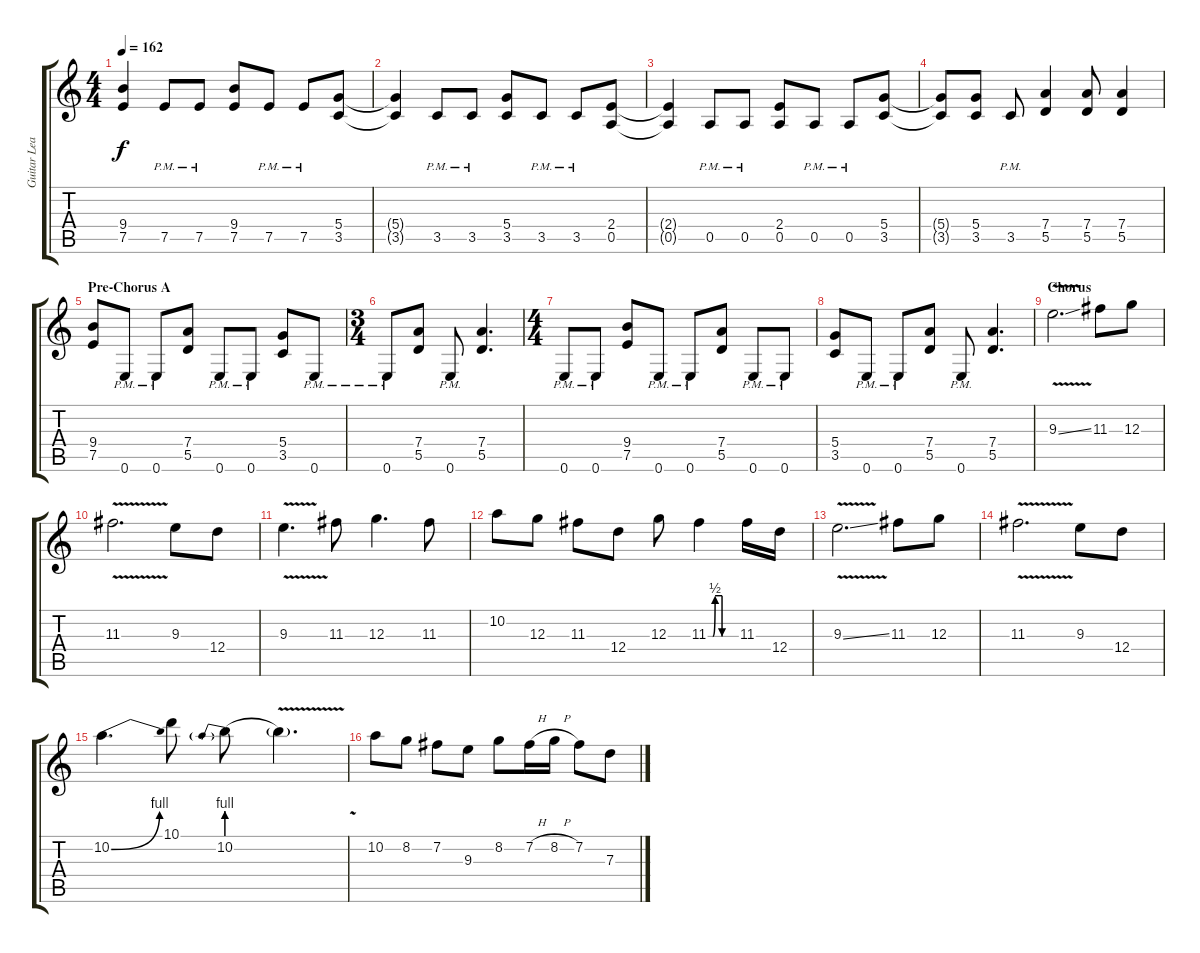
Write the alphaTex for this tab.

\track ("Guitar Lead" "Guitar Lea") {instrument distortionguitar}
\staff {score tabs}
\tuning (E4 B3 G3 D3 A2 E2) {hide}
\ts (4 4)
\tempo 162
\clef g2
\ks c
(9.4{t} 7.5{t}).4{dy f} 7.5{pm}.8 7.5{pm}.8 (9.4 7.5).8 7.5{pm}.8 7.5{pm}.8 (5.4 3.5).8 |
(5.4{t} 3.5{t}).4 3.5{pm}.8 3.5{pm}.8 (5.4 3.5).8 3.5{pm}.8 3.5{pm}.8 (2.4 0.5).8 |
(2.4{t} 0.5{t}).4 0.5{pm}.8 0.5{pm}.8 (2.4 0.5).8 0.5{pm}.8 0.5{pm}.8 (5.4 3.5).8 |
(5.4{t} 3.5{t}).8 (5.4 3.5).8 3.5{pm}.8 (7.4 5.5).4 (7.4 5.5).8 (7.4 5.5).4 |
\section ("" "Pre-Chorus A")
(9.4 7.5).8 0.6{pm}.8 0.6{pm}.8 (7.4 5.5).8 0.6{pm}.8 0.6{pm}.8 (5.4 3.5).8 0.6{pm}.8 |
\ts (3 4)
0.6{pm}.8 (7.4 5.5).8 0.6{pm}.8 (7.4 5.5).4{d} |
\ts (4 4)
0.6{pm}.8 0.6{pm}.8 (9.4 7.5).8 0.6{pm}.8 0.6{pm}.8 (7.4 5.5).8 0.6{pm}.8 0.6{pm}.8 |
(5.4 3.5).8 0.6{pm}.8 0.6{pm}.8 (7.4 5.5).8 0.6{pm}.8 (7.4 5.5).4{d} |
\section ("" "Chorus")
9.3{v ss}.2{d} 11.3.8 12.3.8 |
11.3{v}.2{d} 9.3.8 12.4.8 |
9.3{v}.4{d} 11.3.8 12.3.4{d} 11.3.8 |
10.2.8 12.3.8 11.3.8 12.4.8 12.3.8 11.3{be (custom 0 0 10 0 15 2 30 2 30 0 60 0)}.4 11.3.16 12.4.16 |
9.3{v ss}.2{d} 11.3.8 12.3.8 |
11.3{v}.2{d} 9.3.8 12.4.8 |
10.2{be (bend 0 0 60 4)}.4{d} 10.1.8 10.2{be (prebend 0 4 60 4)}.8 10.2{v t}.4{d} |
10.2.8 8.2.8 7.2.8 9.3.8 8.2.8 7.2{h}.16 8.2{h}.16 7.2.8 7.3.8
